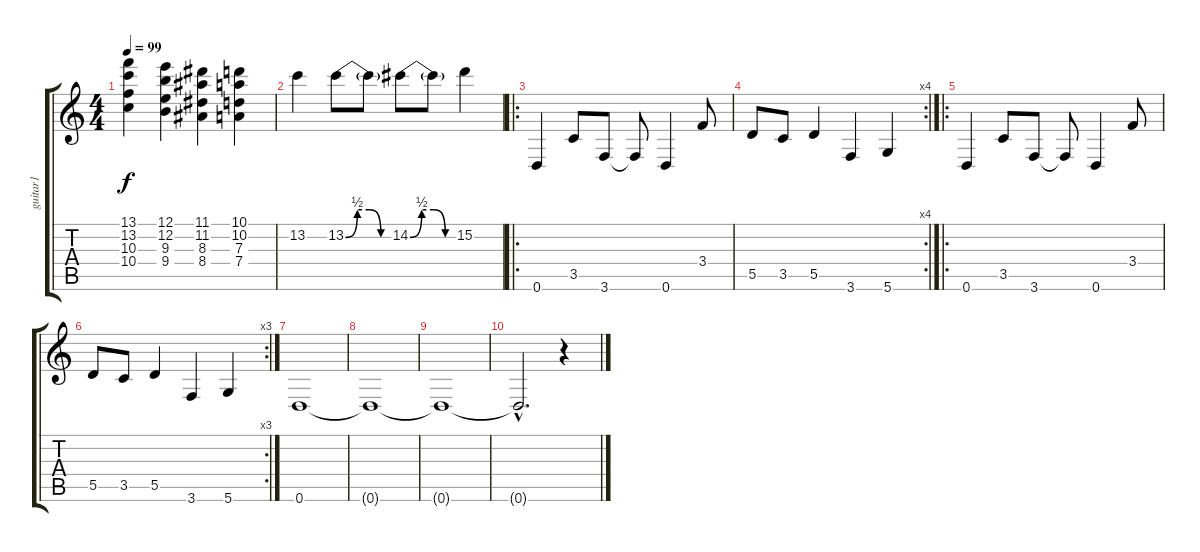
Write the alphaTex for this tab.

\track ("guitar1" "guitar1") {instrument distortionguitar}
\staff {score tabs}
\tuning (E4 B3 G3 D3 A2 D2) {hide}
\ts (4 4)
\tempo 99
\clef g2
\ks c
(13.1 13.2 10.3 10.4).4{dy f} (12.1 12.2 9.3 9.4).4 (11.1 11.2 8.3 8.4).4 (10.1 10.2 7.3 7.4).4 |
13.2.4 13.2{be (custom 0 0 15 2 30 2 45 0 60 0)}.8 13.2{t}.8 14.2{be (custom 0 0 15 2 30 2 45 0 60 0)}.8 14.2{t}.8 15.2.4 |
\ro
0.6.4 3.5.8 3.6.8 3.6{t}.8 0.6.4 3.4.8 |
\rc 4
5.5.8 3.5.8 5.5.4 3.6.4 5.6.4 |
\ro
0.6.4 3.5.8 3.6.8 3.6{t}.8 0.6.4 3.4.8 |
\rc 3
5.5.8 3.5.8 5.5.4 3.6.4 5.6.4 |
0.6.1 |
0.6{t}.1 |
0.6{t}.1 |
0.6{hac t}.2{d} r.4
